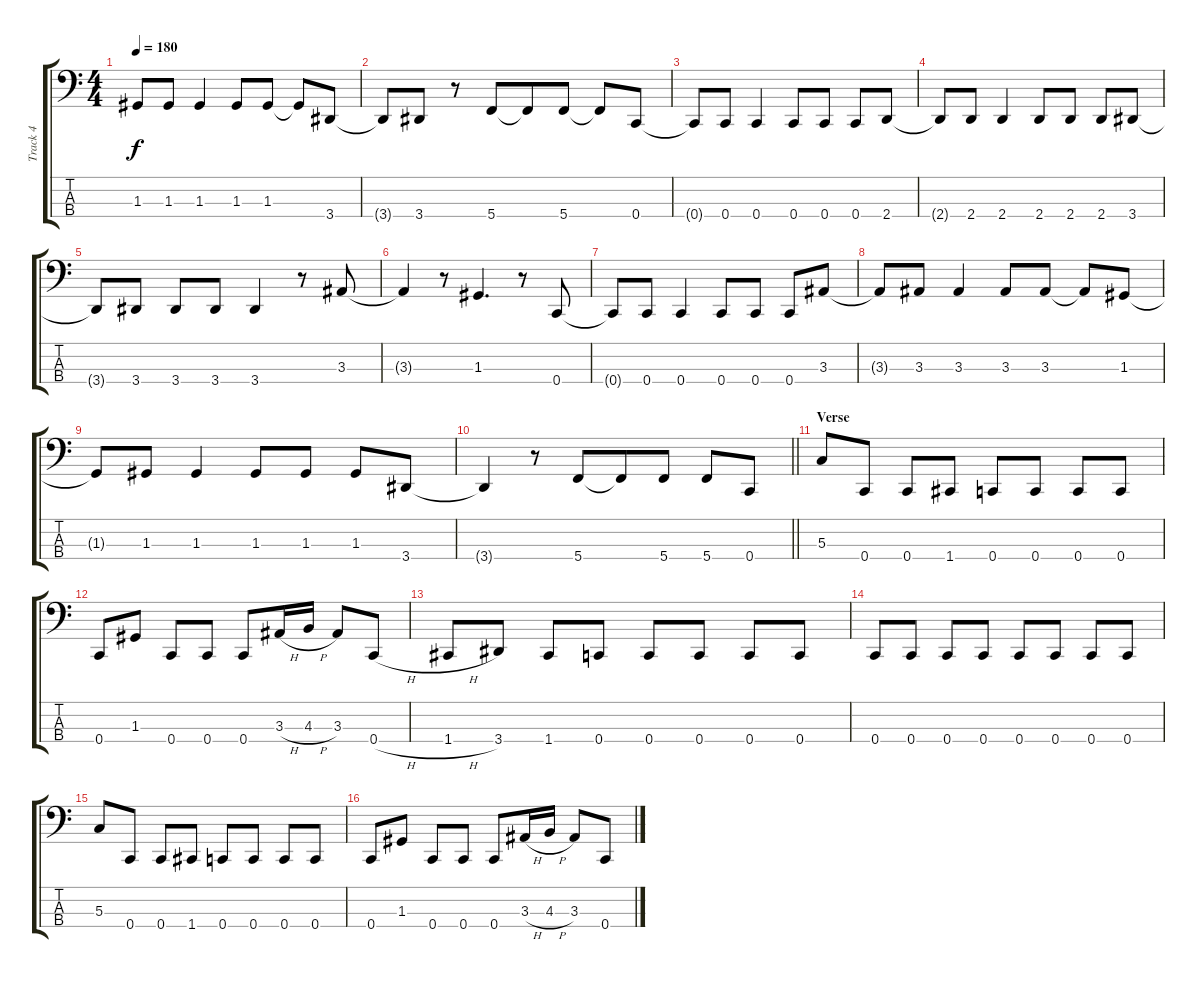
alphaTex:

\track ("Track 4" "Track 4") {instrument electricbasspick}
\staff {score tabs}
\tuning (F2 C2 G1 C1) {hide}
\ts (4 4)
\tempo 180
\clef f4
\ks c
1.3{t}.8{dy f} 1.3.8 1.3.4 1.3.8 1.3.8 1.3{t}.8 3.4.8 |
3.4{t}.8 3.4.8 r.8 5.4.8{beam merge} 5.4{t}.8 5.4.8 5.4{t}.8 0.4.8 |
0.4{t}.8 0.4.8 0.4.4 0.4.8 0.4.8 0.4.8 2.4.8 |
2.4{t}.8 2.4.8 2.4.4 2.4.8 2.4.8 2.4.8 3.4.8 |
3.4{t}.8 3.4.8 3.4.8 3.4.8 3.4.4 r.8 3.3.8 |
3.3{t}.4 r.8 1.3.4{d} r.8 0.4.8 |
0.4{t}.8 0.4.8 0.4.4 0.4.8 0.4.8 0.4.8 3.3.8 |
3.3{t}.8 3.3.8 3.3.4 3.3.8 3.3.8 3.3{t}.8 1.3.8 |
1.3{t}.8 1.3.8 1.3.4 1.3.8 1.3.8 1.3.8 3.4.8 |
\barLineRight lightlight
3.4{t}.4 r.8 5.4.8{beam merge} 5.4{t}.8 5.4.8 5.4.8 0.4.8 |
\section ("" "Verse")
5.3.8 0.4.8 0.4.8 1.4.8 0.4.8 0.4.8 0.4.8 0.4.8 |
0.4.8 1.3.8 0.4.8 0.4.8 0.4.8 3.3{h}.16 4.3{h}.16 3.3.8 0.4{h}.8 |
1.4{h}.8 3.4.8 1.4.8 0.4.8 0.4.8 0.4.8 0.4.8 0.4.8 |
0.4.8 0.4.8 0.4.8 0.4.8 0.4.8 0.4.8 0.4.8 0.4.8 |
5.3.8 0.4.8 0.4.8 1.4.8 0.4.8 0.4.8 0.4.8 0.4.8 |
0.4.8 1.3.8 0.4.8 0.4.8 0.4.8 3.3{h}.16 4.3{h}.16 3.3.8 0.4{h}.8
